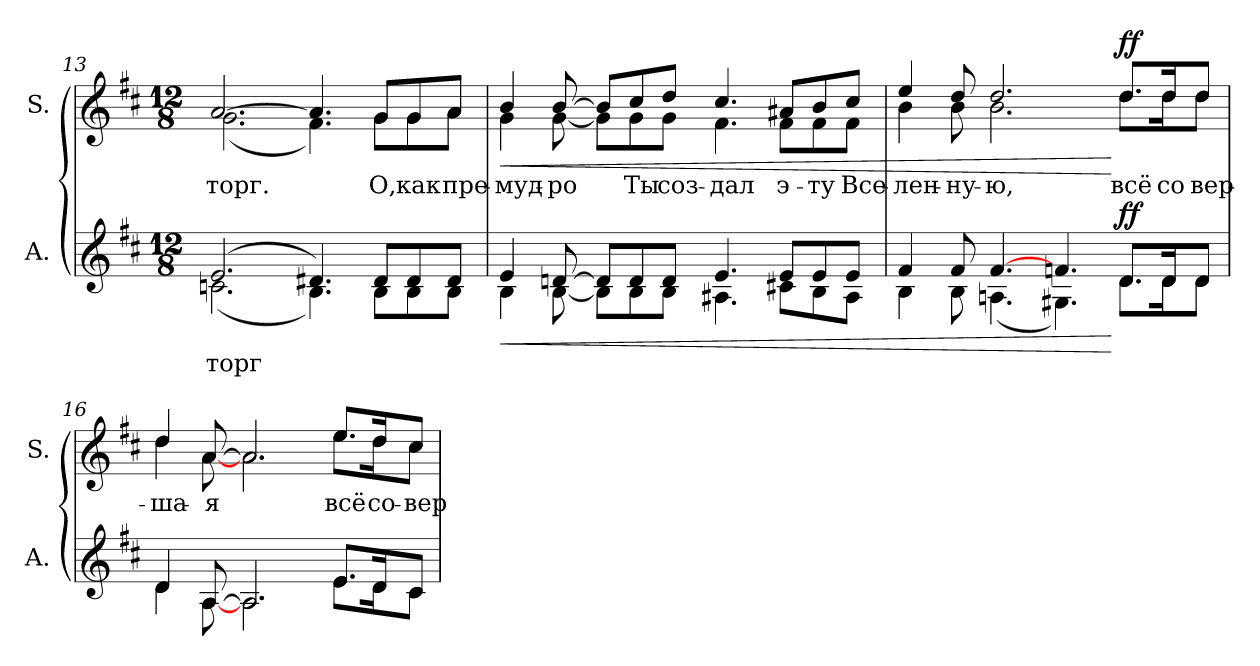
**kern	**text	**dynam	**kern	**text	**dynam
*part2	*part2	*part2	*part1	*part1	*part1
*staff2	*staff2	*staff2	*staff1	*staff1	*staff1
*I"A.	*	*	*I"S.	*	*
*I'A.	*	*	*I'S.	*	*
*clefG2	*	*	*clefG2	*	*
*k[f#c#]	*	*	*k[f#c#]	*	*
*D:	*	*	*D:	*	*
*M12/8	*	*	*M12/8	*	*
=13	=13	=13	=13	=13	=13
!	!LO:LY:a:color=#000000	!	!	!	!
*^	*	*	*	*	*
!	!	!	!	!	!LO:LY:a:color=#000000	!
*	*	*	*	*^	*	*
(2.ei/	(2.cni\	-торг	.	[>2.ai/	(2.gi\	-торг.	.
4.d#Xi/)	4.Bi\)	.	.	4.ai/]	4.f#i\)	.	.
!	!	!	!	!	!	!LO:LY:b:color=#000000	!
8d#i/L	8Bi\L	.	.	8gi/L	8gi\L	О,	.
!	!	!	!	!	!	!LO:LY:b:color=#000000	!
8d#i/	8Bi\	.	.	8gi/	8gi\	как	.
!	!	!	!	!	!	!LO:LY:b:color=#000000	!
8d#i/J	8Bi\J	.	.	8ai/J	8ai\J	пре-	.
!!LO:PB:g=z	!!
=14	=14	=14	=14	=14	=14	=14	=14
!	!	!	!LO:HP:b	!	!	!	!LO:HP:b
!	!	!	!	!	!	!LO:LY:b:color=#000000	!
4ei/	4Bi\	.	<	4bi/	4gi\	-муд-	<
!	!	!	!	!	!	!LO:LY:b:color=#000000	!
[>8dni/	[<8Bi\	.	.	[>8bi/	[<8gi\	-ро	.
8di/L]	8Bi\L]	.	.	8bi/L]	8gi\L]	.	.
!	!	!	!	!	!	!LO:LY:b:color=#000000	!
8di/	8Bi\	.	.	8cc#i/	8gi\	Ты	.
!	!	!	!	!	!	!LO:LY:b:color=#000000	!
8di/J	8Bi\J	.	.	8ddi/J	8gi\J	соз-	.
!	!	!	!	!	!	!LO:LY:b:color=#000000	!
4.ei/	4.A#Xi\	.	.	4.cc#i/	4.f#i\	-дал	.
!	!	!	!	!	!	!LO:LY:b:color=#000000	!
8ei/L	8c#Xi\L	.	.	8a#Xi/L	8f#i\L	э-	.
!	!	!	!	!	!	!LO:LY:b:color=#000000	!
8ei/	8Bi\	.	.	8bi/	8f#i\	-ту	.
!	!	!	!	!	!	!LO:LY:b:color=#000000	!
8ei/J	8A#i\J	.	.	8cc#i/J	8f#i\J	Все-	.
=15	=15	=15	=15	=15	=15	=15	=15
!	!	!	!	!	!	!LO:LY:b:color=#000000	!
4f#i/	4Bi\	.	.	4eei/	4bi\	-лен-	.
!	!	!	!	!	!	!LO:LY:b:color=#000000	!
8f#i/	8Bi\	.	.	8ddi/	8bi\	-ну-	.
!	!	!	!	!	!	!LO:LY:b:color=#000000	!
[>4.f#i/	(4.Ani\	.	.	2.ddi/	2.bi\	-ю,	.
4.fni/	4.G#Xi\)	.	.	.	.	.	.
!	!	!	!	!	!	!LO:LY:b:color=#000000	!
8.di/L	8.di\L	.	[ ff	8.ddi/L	8.ddi\L	всё	[ ff
!	!	!	!	!	!	!LO:LY:b:color=#000000	!
16di/K	16di\K	.	.	16ddi/K	16ddi\K	со	.
!	!	!	!	!	!	!LO:LY:b:color=#000000	!
8di/J	8di\J	.	.	8ddi/J	8ddi\J	вер-	.
=16	=16	=16	=16	=16	=16	=16	=16
!	!	!	!	!	!	!LO:LY:b:color=#000000	!
4di/	4di\	.	.	4ddi/	4ddi\	-ша-	.
!	!	!	!	!	!	!LO:LY:b:color=#000000	!
[>8Ai/	[<8Ai\	.	.	[>8ai/	[<8ai\	-я	.
2.Ai/]	2.Ai\	.	.	2.ai/]	2.ai\	.	.
!	!	!	!	!	!	!LO:LY:b:color=#000000	!
8.ei/L	8.ei\L	.	.	8.eei/L	8.eei\L	всё	.
!	!	!	!	!	!	!LO:LY:b:color=#000000	!
16di/K	16di\K	.	.	16ddi/K	16ddi\K	со-	.
!	!	!	!	!	!	!LO:LY:b:color=#000000	!
8c#i/J	8c#i\J	.	.	8cc#i/J	8cc#i\J	-вер-	.
*v	*v	*	*	*	*	*	*
*	*	*	*v	*v	*	*
=	=	=	=	=	=
*-	*-	*-	*-	*-	*-
